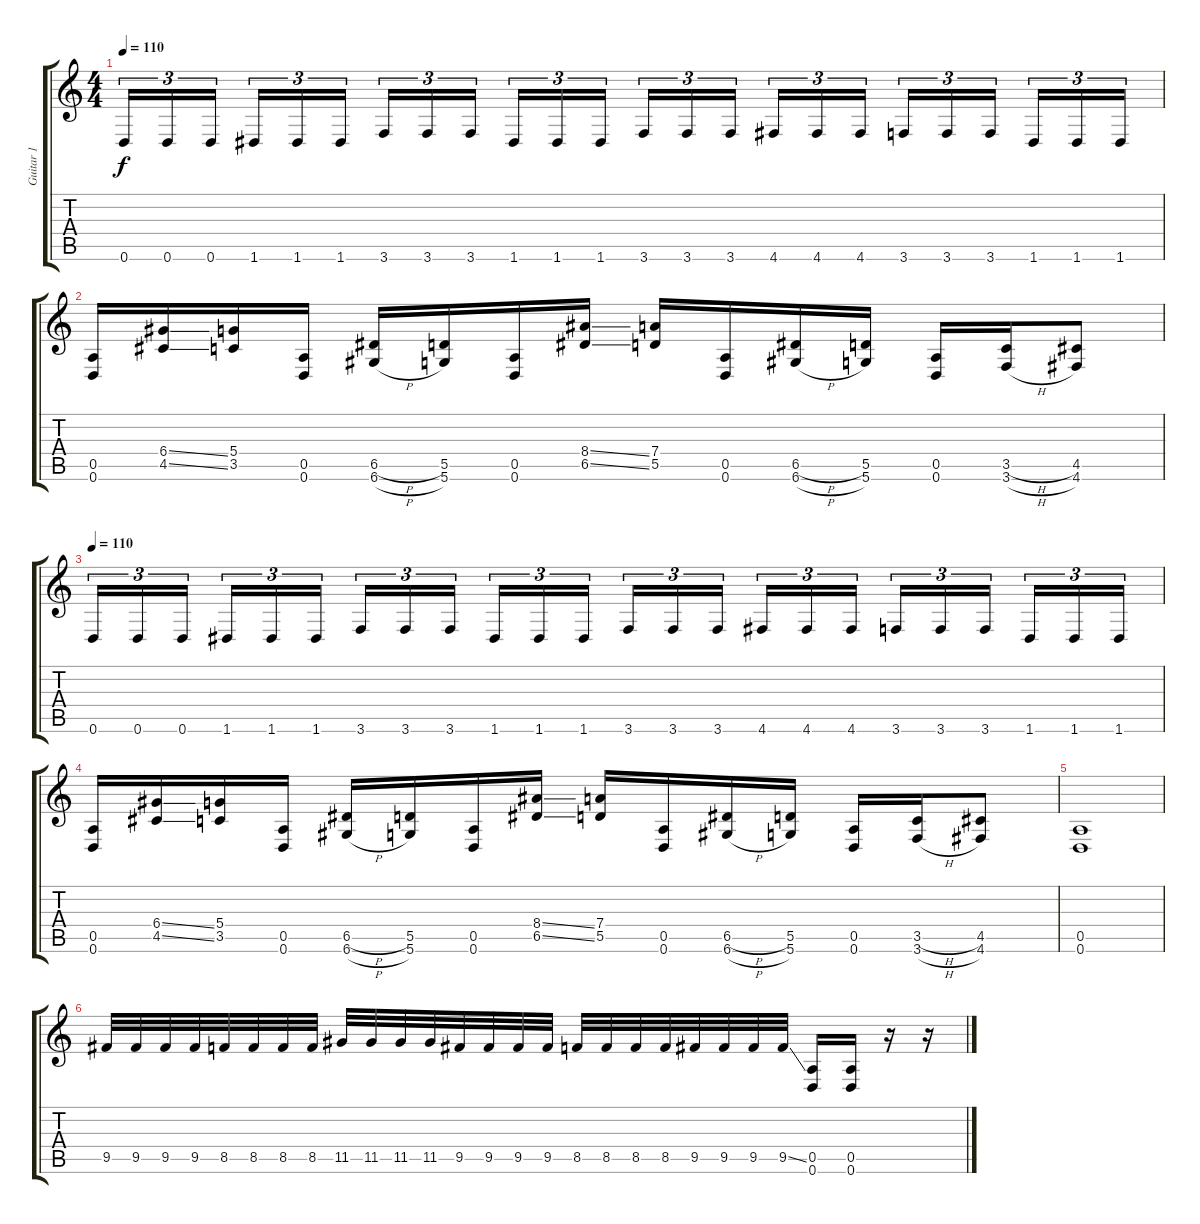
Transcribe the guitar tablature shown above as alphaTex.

\track ("Guitar 1" "Guitar 1") {instrument distortionguitar}
\staff {score tabs}
\tuning (E4 B3 G3 D3 A2 D2) {hide}
\ts (4 4)
\tempo 110
\clef g2
\ks c
0.6.16{tu (3 2) dy f} 0.6.16{tu (3 2)} 0.6.16{tu (3 2)} 1.6.16{tu (3 2)} 1.6.16{tu (3 2)} 1.6.16{tu (3 2)} 3.6.16{tu (3 2)} 3.6.16{tu (3 2)} 3.6.16{tu (3 2)} 1.6.16{tu (3 2)} 1.6.16{tu (3 2)} 1.6.16{tu (3 2)} 3.6.16{tu (3 2)} 3.6.16{tu (3 2)} 3.6.16{tu (3 2)} 4.6.16{tu (3 2)} 4.6.16{tu (3 2)} 4.6.16{tu (3 2)} 3.6.16{tu (3 2)} 3.6.16{tu (3 2)} 3.6.16{tu (3 2)} 1.6.16{tu (3 2)} 1.6.16{tu (3 2)} 1.6.16{tu (3 2)} |
(0.5 0.6).16 (6.4{ss} 4.5{ss}).16 (5.4 3.5).16 (0.5 0.6).16 (6.5{h} 6.6{h}).16 (5.5 5.6).16 (0.5 0.6).16 (8.4{ss} 6.5{ss}).16 (7.4 5.5).16 (0.5 0.6).16 (6.5{h} 6.6{h}).16 (5.5 5.6).16 (0.5 0.6).16 (3.5{h} 3.6{h}).16 (4.5 4.6).8 |
\tempo 110
0.6.16{tu (3 2)} 0.6.16{tu (3 2)} 0.6.16{tu (3 2)} 1.6.16{tu (3 2)} 1.6.16{tu (3 2)} 1.6.16{tu (3 2)} 3.6.16{tu (3 2)} 3.6.16{tu (3 2)} 3.6.16{tu (3 2)} 1.6.16{tu (3 2)} 1.6.16{tu (3 2)} 1.6.16{tu (3 2)} 3.6.16{tu (3 2)} 3.6.16{tu (3 2)} 3.6.16{tu (3 2)} 4.6.16{tu (3 2)} 4.6.16{tu (3 2)} 4.6.16{tu (3 2)} 3.6.16{tu (3 2)} 3.6.16{tu (3 2)} 3.6.16{tu (3 2)} 1.6.16{tu (3 2)} 1.6.16{tu (3 2)} 1.6.16{tu (3 2)} |
(0.5 0.6).16 (6.4{ss} 4.5{ss}).16 (5.4 3.5).16 (0.5 0.6).16 (6.5{h} 6.6{h}).16 (5.5 5.6).16 (0.5 0.6).16 (8.4{ss} 6.5{ss}).16 (7.4 5.5).16 (0.5 0.6).16 (6.5{h} 6.6{h}).16 (5.5 5.6).16 (0.5 0.6).16 (3.5{h} 3.6{h}).16 (4.5 4.6).8 |
(0.5 0.6).1 |
9.5.32 9.5.32 9.5.32 9.5.32 8.5.32 8.5.32 8.5.32 8.5.32 11.5.32 11.5.32 11.5.32 11.5.32 9.5.32 9.5.32 9.5.32 9.5.32 8.5.32 8.5.32 8.5.32 8.5.32 9.5.32 9.5.32 9.5.32 9.5{ss}.32 (0.5 0.6).16 (0.5 0.6).16 r.16 r.16
